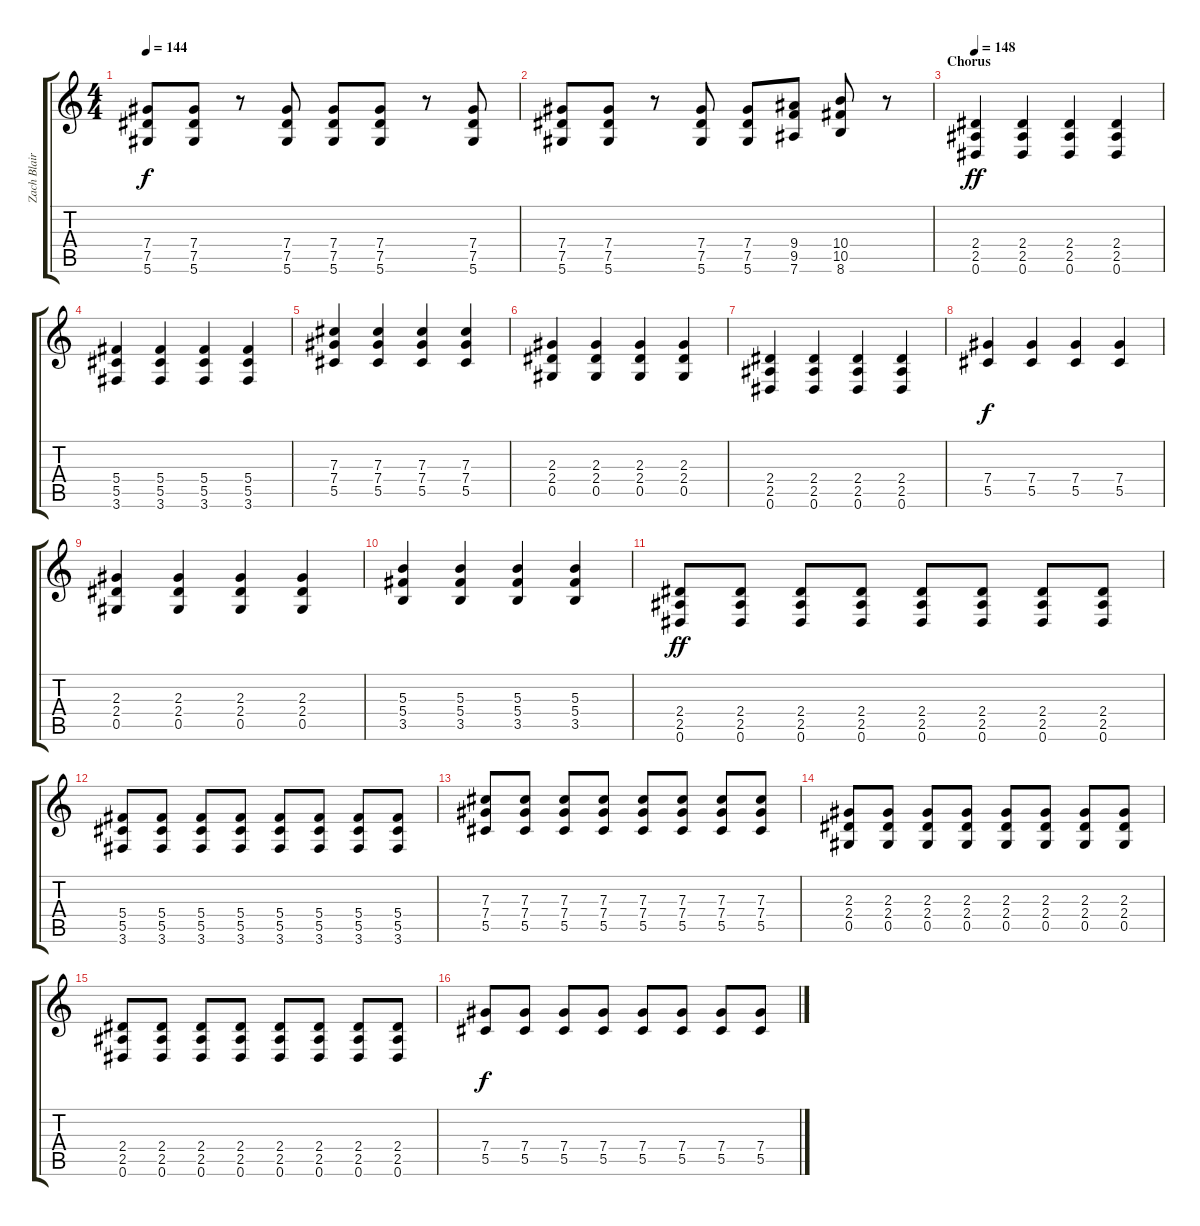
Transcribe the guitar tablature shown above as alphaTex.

\track ("Zach Blair - Guitar One" "Zach Blair") {instrument distortionguitar}
\staff {score tabs}
\tuning (Eb4 Bb3 Gb3 Db3 Ab2 Eb2) {hide}
\ts (4 4)
\tempo 144
\clef g2
\ks c
(7.4 7.5 5.6).8{dy f} (7.4 7.5 5.6).8 r.8 (7.4 7.5 5.6).8 (7.4 7.5 5.6).8 (7.4 7.5 5.6).8 r.8 (7.4 7.5 5.6).8 |
(7.4 7.5 5.6).8 (7.4 7.5 5.6).8 r.8 (7.4 7.5 5.6).8 (7.4 7.5 5.6).8 (9.4 9.5 7.6).8 (10.4 10.5 8.6).8 r.8 |
\section ("" "Chorus")
\tempo 148
(2.4 2.5 0.6).4{dy ff} (2.4 2.5 0.6).4 (2.4 2.5 0.6).4 (2.4 2.5 0.6).4 |
(5.4 5.5 3.6).4 (5.4 5.5 3.6).4 (5.4 5.5 3.6).4 (5.4 5.5 3.6).4 |
(7.3 7.4 5.5).4 (7.3 7.4 5.5).4 (7.3 7.4 5.5).4 (7.3 7.4 5.5).4 |
(2.3 2.4 0.5).4 (2.3 2.4 0.5).4 (2.3 2.4 0.5).4 (2.3 2.4 0.5).4 |
(2.4 2.5 0.6).4 (2.4 2.5 0.6).4 (2.4 2.5 0.6).4 (2.4 2.5 0.6).4 |
(7.4 5.5).4{dy f} (7.4 5.5).4 (7.4 5.5).4 (7.4 5.5).4 |
(2.3 2.4 0.5).4 (2.3 2.4 0.5).4 (2.3 2.4 0.5).4 (2.3 2.4 0.5).4 |
(5.3 5.4 3.5).4 (5.3 5.4 3.5).4 (5.3 5.4 3.5).4 (5.3 5.4 3.5).4 |
(2.4 2.5 0.6).8{dy ff} (2.4 2.5 0.6).8 (2.4 2.5 0.6).8 (2.4 2.5 0.6).8 (2.4 2.5 0.6).8 (2.4 2.5 0.6).8 (2.4 2.5 0.6).8 (2.4 2.5 0.6).8 |
(5.4 5.5 3.6).8 (5.4 5.5 3.6).8 (5.4 5.5 3.6).8 (5.4 5.5 3.6).8 (5.4 5.5 3.6).8 (5.4 5.5 3.6).8 (5.4 5.5 3.6).8 (5.4 5.5 3.6).8 |
(7.3 7.4 5.5).8 (7.3 7.4 5.5).8 (7.3 7.4 5.5).8 (7.3 7.4 5.5).8 (7.3 7.4 5.5).8 (7.3 7.4 5.5).8 (7.3 7.4 5.5).8 (7.3 7.4 5.5).8 |
(2.3 2.4 0.5).8 (2.3 2.4 0.5).8 (2.3 2.4 0.5).8 (2.3 2.4 0.5).8 (2.3 2.4 0.5).8 (2.3 2.4 0.5).8 (2.3 2.4 0.5).8 (2.3 2.4 0.5).8 |
(2.4 2.5 0.6).8 (2.4 2.5 0.6).8 (2.4 2.5 0.6).8 (2.4 2.5 0.6).8 (2.4 2.5 0.6).8 (2.4 2.5 0.6).8 (2.4 2.5 0.6).8 (2.4 2.5 0.6).8 |
(7.4 5.5).8{dy f} (7.4 5.5).8 (7.4 5.5).8 (7.4 5.5).8 (7.4 5.5).8 (7.4 5.5).8 (7.4 5.5).8 (7.4 5.5).8
